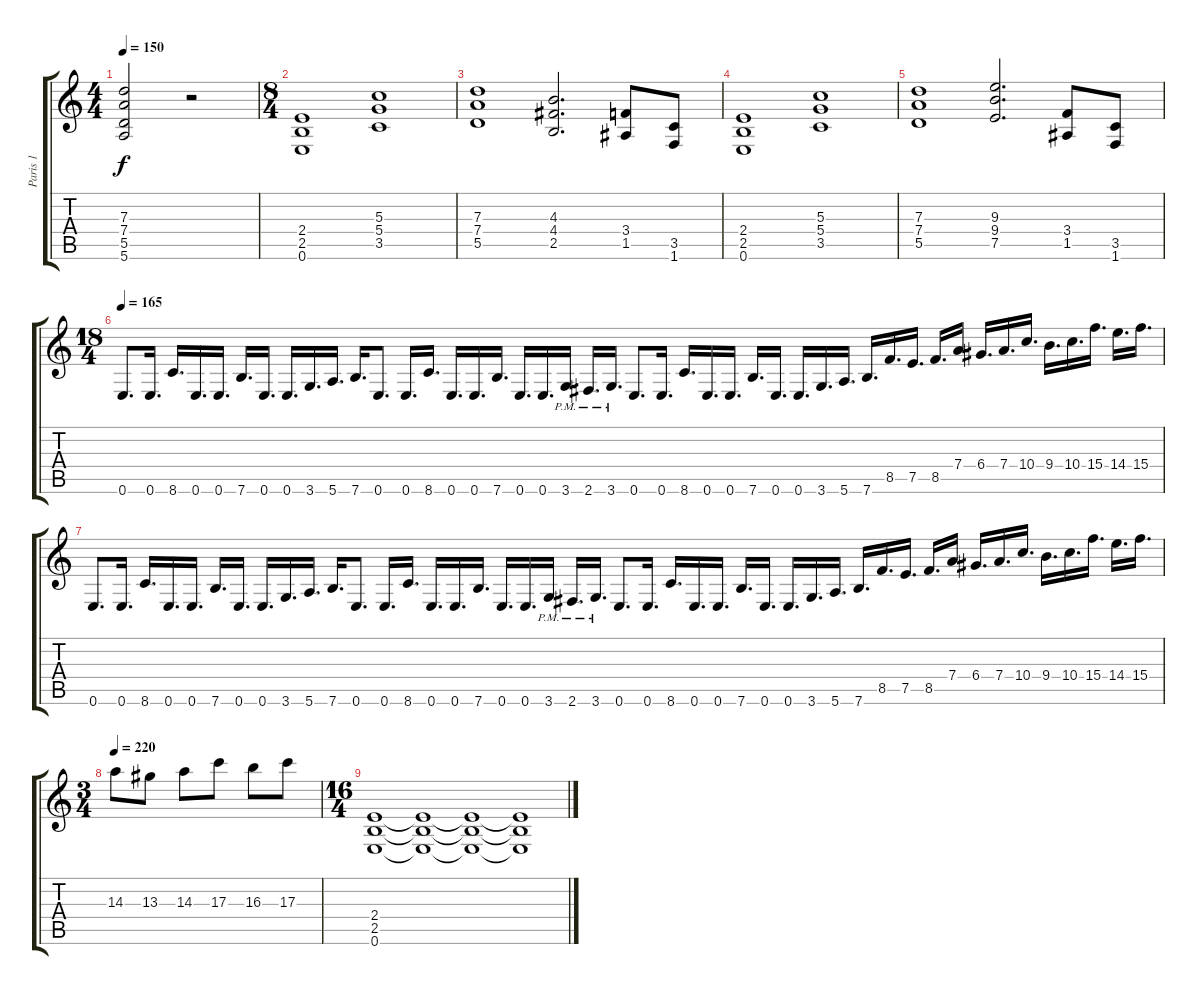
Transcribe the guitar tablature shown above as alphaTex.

\track ("Paris 1" "Paris 1") {instrument overdrivenguitar}
\staff {score tabs}
\tuning (E4 B3 G3 D3 A2 E2) {hide}
\ts (4 4)
\tempo 150
\clef g2
\ks c
(7.3 7.4 5.5 5.6).2{dy f} r.2 |
\ts (8 4)
(2.4 2.5 0.6).1 (5.3 5.4 3.5).1 |
(7.3 7.4 5.5).1 (4.3 4.4 2.5).2{d} (3.4 1.5).8 (3.5 1.6).8 |
(2.4 2.5 0.6).1 (5.3 5.4 3.5).1 |
(7.3 7.4 5.5).1 (9.3 9.4 7.5).2{d} (3.4 1.5).8 (3.5 1.6).8 |
\ts (18 4)
\tempo 165
0.6.8{d} 0.6.16{d} 8.6.16{d} 0.6.16{d} 0.6.16{d} 7.6.16{d} 0.6.16{d} 0.6.16{d} 3.6.16{d} 5.6.16{d} 7.6.16{d} 0.6.8{d} 0.6.16{d} 8.6.16{d} 0.6.16{d} 0.6.16{d} 7.6.16{d} 0.6.16{d} 0.6.16{d} 3.6{pm}.16{d} 2.6{pm}.16{d} 3.6{pm}.16{d} 0.6.8{d} 0.6.16{d} 8.6.16{d} 0.6.16{d} 0.6.16{d} 7.6.16{d} 0.6.16{d} 0.6.16{d} 3.6.16{d} 5.6.16{d} 7.6.16{d} 8.5.16{d} 7.5.16{d} 8.5.16{d} 7.4.16{d} 6.4.16{d} 7.4.16{d} 10.4.16{d} 9.4.16{d} 10.4.16{d} 15.4.16{d} 14.4.16{d} 15.4.16{d} |
0.6.8{d} 0.6.16{d} 8.6.16{d} 0.6.16{d} 0.6.16{d} 7.6.16{d} 0.6.16{d} 0.6.16{d} 3.6.16{d} 5.6.16{d} 7.6.16{d} 0.6.8{d} 0.6.16{d} 8.6.16{d} 0.6.16{d} 0.6.16{d} 7.6.16{d} 0.6.16{d} 0.6.16{d} 3.6{pm}.16{d} 2.6{pm}.16{d} 3.6{pm}.16{d} 0.6.8{d} 0.6.16{d} 8.6.16{d} 0.6.16{d} 0.6.16{d} 7.6.16{d} 0.6.16{d} 0.6.16{d} 3.6.16{d} 5.6.16{d} 7.6.16{d} 8.5.16{d} 7.5.16{d} 8.5.16{d} 7.4.16{d} 6.4.16{d} 7.4.16{d} 10.4.16{d} 9.4.16{d} 10.4.16{d} 15.4.16{d} 14.4.16{d} 15.4.16{d} |
\ts (3 4)
\tempo 220
14.3.8 13.3.8 14.3.8 17.3.8 16.3.8 17.3.8 |
\ts (16 4)
(2.4 2.5 0.6).1 (2.4{t} 2.5{t} 0.6{t}).1 (2.4{t} 2.5{t} 0.6{t}).1 (2.4{t} 2.5{t} 0.6{t}).1
